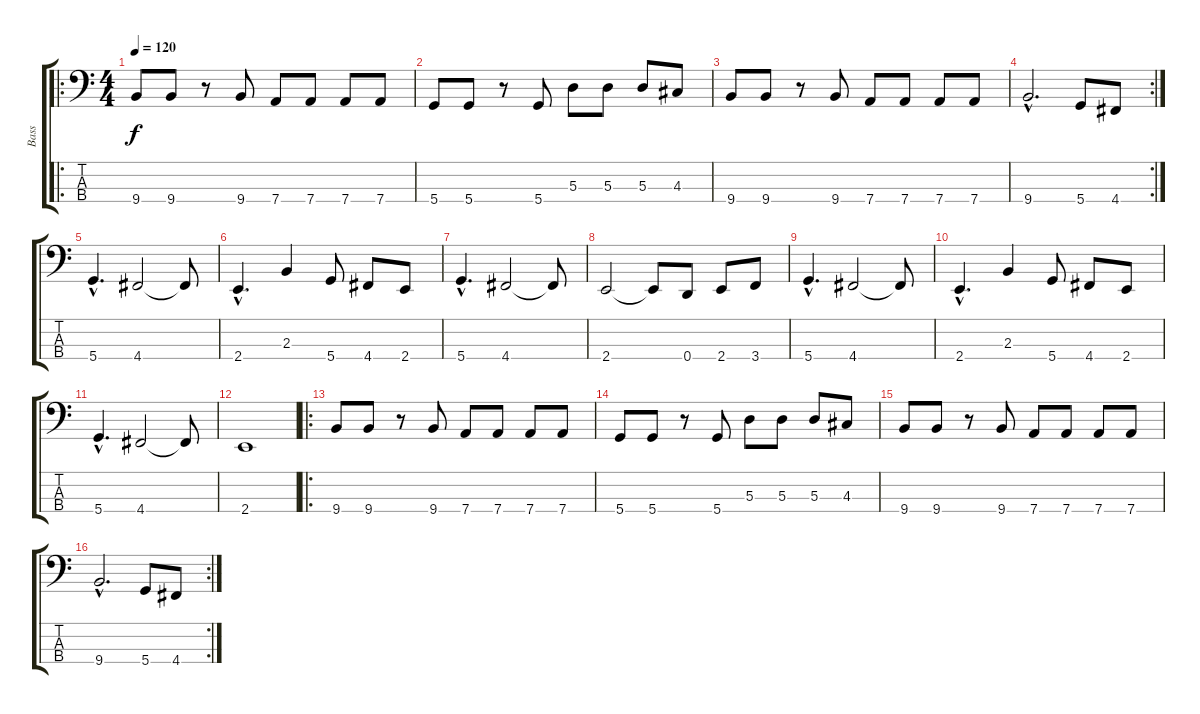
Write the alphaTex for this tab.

\track ("Bass" "Bass") {instrument fretlessbass}
\staff {score tabs}
\tuning (G2 D2 A1 D1) {hide}
\ro
\ts (4 4)
\tempo 120
\clef f4
\ks c
9.4.8{dy f instrument electricbasspick} 9.4.8 r.8 9.4.8 7.4.8 7.4.8 7.4.8 7.4.8 |
5.4.8 5.4.8 r.8 5.4.8 5.3.8 5.3.8 5.3.8 4.3.8 |
9.4.8 9.4.8 r.8 9.4.8 7.4.8 7.4.8 7.4.8 7.4.8 |
\rc 2
9.4{hac}.2{d} 5.4.8 4.4.8 |
5.4{hac}.4{d instrument fretlessbass} 4.4.2 4.4{t}.8 |
2.4{hac}.4{d} 2.3.4 5.4.8 4.4.8 2.4.8 |
5.4{hac}.4{d} 4.4.2 4.4{t}.8 |
2.4.2 2.4{t}.8 0.4.8 2.4.8 3.4.8 |
5.4{hac}.4{d} 4.4.2 4.4{t}.8 |
2.4{hac}.4{d} 2.3.4 5.4.8 4.4.8 2.4.8 |
5.4{hac}.4{d} 4.4.2 4.4{t}.8 |
2.4.1 |
\ro
9.4.8{instrument electricbasspick} 9.4.8 r.8 9.4.8 7.4.8 7.4.8 7.4.8 7.4.8 |
5.4.8 5.4.8 r.8 5.4.8 5.3.8 5.3.8 5.3.8 4.3.8 |
9.4.8 9.4.8 r.8 9.4.8 7.4.8 7.4.8 7.4.8 7.4.8 |
\rc 2
9.4{hac}.2{d} 5.4.8 4.4.8
